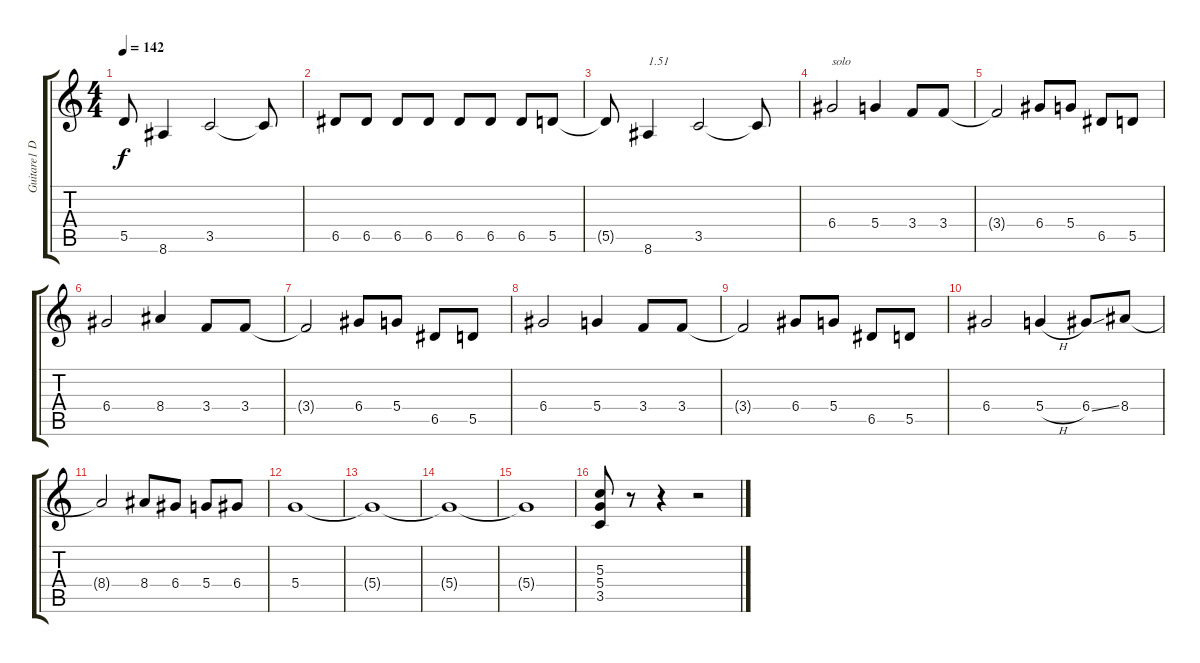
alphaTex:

\track ("Guitare1 Dr-D" "Guitare1 D") {instrument overdrivenguitar}
\staff {score tabs}
\tuning (E4 B3 G3 D3 A2 D2) {hide}
\ts (4 4)
\tempo 142
\clef g2
\ks c
5.5{t}.8{dy f} 8.6.4 3.5.2 3.5{t}.8 |
6.5.8 6.5.8 6.5.8 6.5.8 6.5.8 6.5.8 6.5.8 5.5.8 |
5.5{t}.8 8.6.4{txt "1.51"} 3.5.2 3.5{t}.8 |
6.4.2{txt "solo"} 5.4.4 3.4.8 3.4.8 |
3.4{t}.2 6.4.8 5.4.8 6.5.8 5.5.8 |
6.4.2 8.4.4 3.4.8 3.4.8 |
3.4{t}.2 6.4.8 5.4.8 6.5.8 5.5.8 |
6.4.2 5.4.4 3.4.8 3.4.8 |
3.4{t}.2 6.4.8 5.4.8 6.5.8 5.5.8 |
6.4.2 5.4{h}.4 6.4{ss}.8 8.4.8 |
8.4{t}.2 8.4.8 6.4.8 5.4.8 6.4.8 |
5.4.1 |
5.4{t}.1 |
5.4{t}.1 |
5.4{t}.1 |
(5.3 5.4 3.5).8 r.8 r.4 r.2
